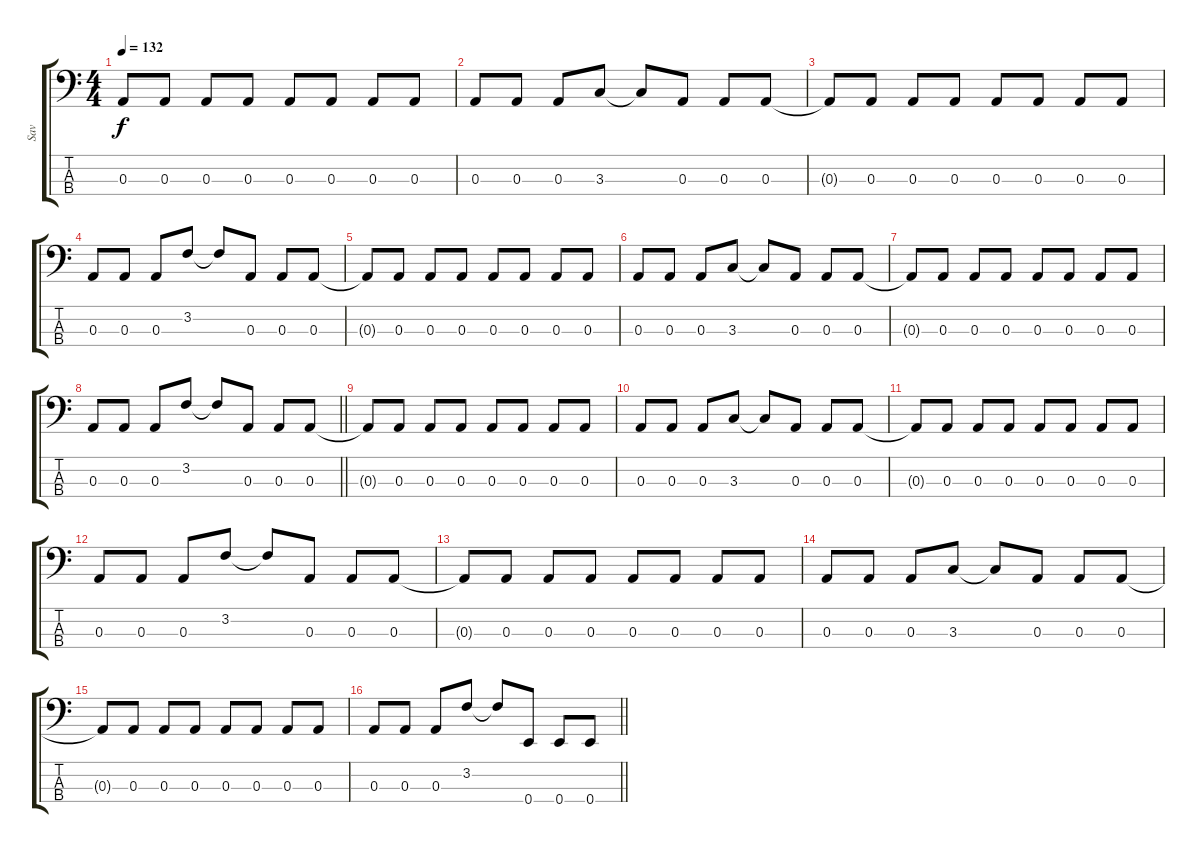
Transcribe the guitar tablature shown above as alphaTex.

\track ("Sav" "Sav") {instrument electricbassfinger}
\staff {score tabs}
\tuning (G2 D2 A1 E1) {hide}
\ts (4 4)
\tempo 132
\clef f4
\ks aminor
0.3{t}.8{dy f} 0.3.8 0.3.8 0.3.8 0.3.8 0.3.8 0.3.8 0.3.8 |
0.3.8 0.3.8 0.3.8 3.3.8 3.3{t}.8 0.3.8 0.3.8 0.3.8 |
0.3{t}.8 0.3.8 0.3.8 0.3.8 0.3.8 0.3.8 0.3.8 0.3.8 |
0.3.8 0.3.8 0.3.8 3.2.8 3.2{t}.8 0.3.8 0.3.8 0.3.8 |
0.3{t}.8 0.3.8 0.3.8 0.3.8 0.3.8 0.3.8 0.3.8 0.3.8 |
0.3.8 0.3.8 0.3.8 3.3.8 3.3{t}.8 0.3.8 0.3.8 0.3.8 |
0.3{t}.8 0.3.8 0.3.8 0.3.8 0.3.8 0.3.8 0.3.8 0.3.8 |
\barLineRight lightlight
0.3.8 0.3.8 0.3.8 3.2.8 3.2{t}.8 0.3.8 0.3.8 0.3.8 |
0.3{t}.8 0.3.8 0.3.8 0.3.8 0.3.8 0.3.8 0.3.8 0.3.8 |
0.3.8 0.3.8 0.3.8 3.3.8 3.3{t}.8 0.3.8 0.3.8 0.3.8 |
0.3{t}.8 0.3.8 0.3.8 0.3.8 0.3.8 0.3.8 0.3.8 0.3.8 |
0.3.8 0.3.8 0.3.8 3.2.8 3.2{t}.8 0.3.8 0.3.8 0.3.8 |
0.3{t}.8 0.3.8 0.3.8 0.3.8 0.3.8 0.3.8 0.3.8 0.3.8 |
0.3.8 0.3.8 0.3.8 3.3.8 3.3{t}.8 0.3.8 0.3.8 0.3.8 |
0.3{t}.8 0.3.8 0.3.8 0.3.8 0.3.8 0.3.8 0.3.8 0.3.8 |
\barLineRight lightlight
0.3.8 0.3.8 0.3.8 3.2.8 3.2{t}.8 0.4.8 0.4.8 0.4.8
